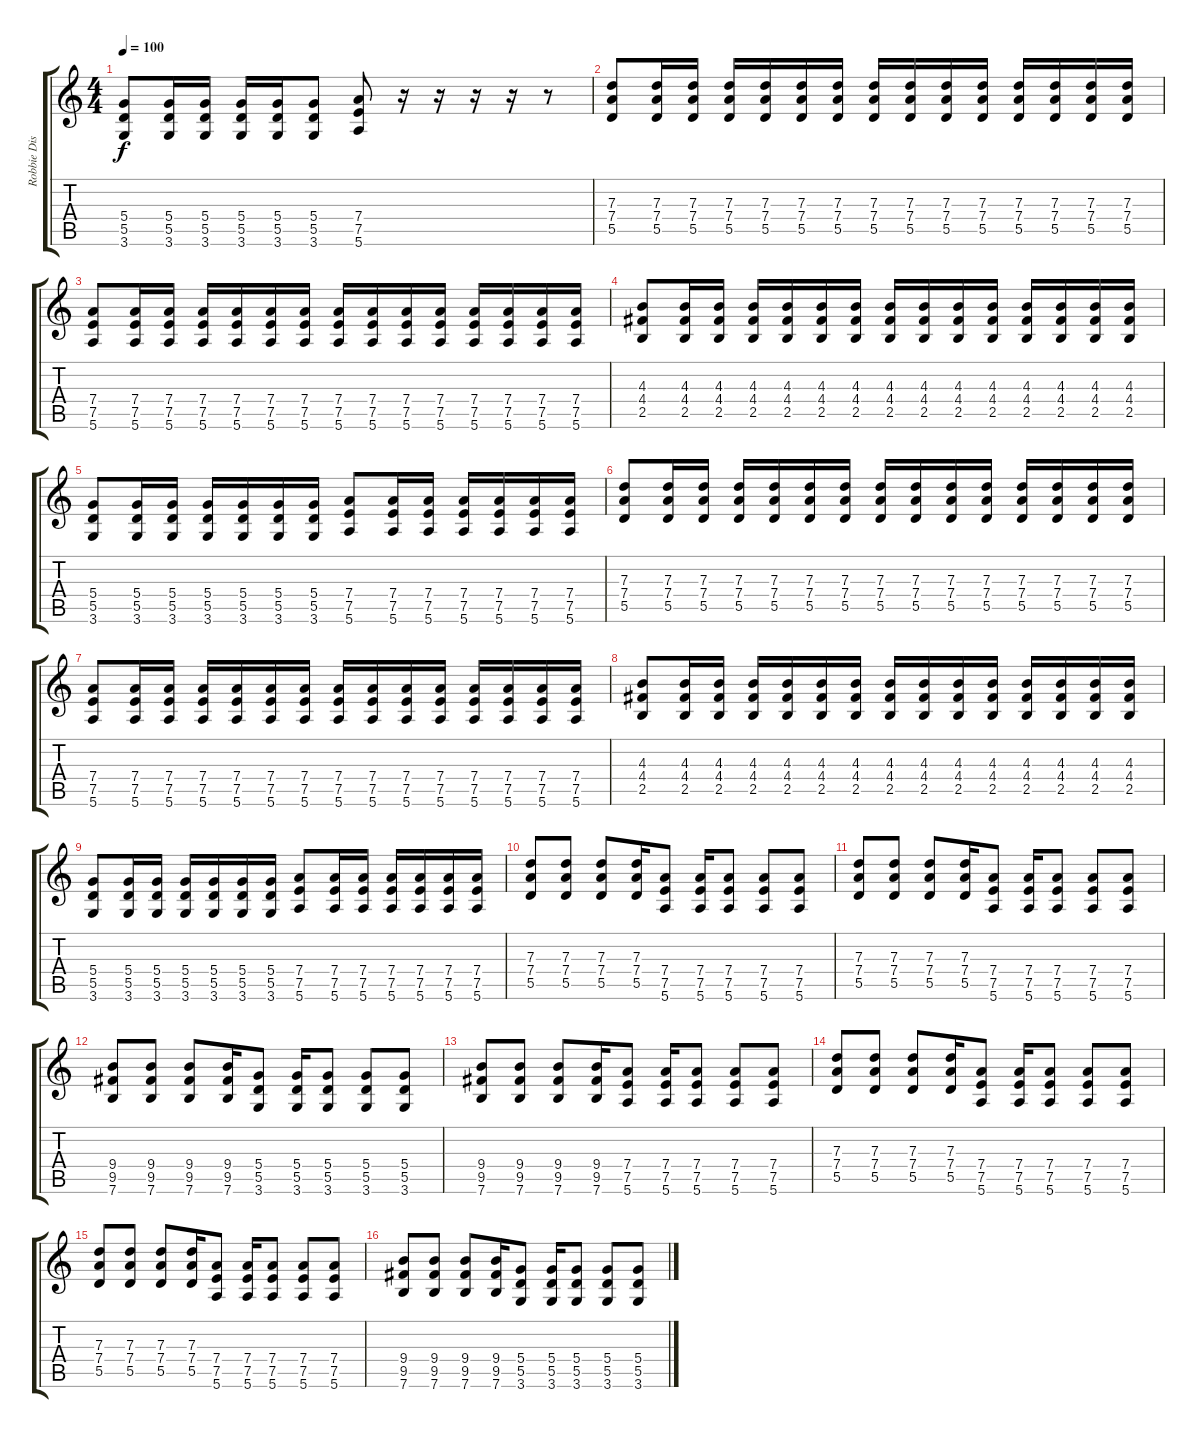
\track ("Robbie Dist." "Robbie Dis") {instrument distortionguitar}
\staff {score tabs}
\tuning (E4 B3 G3 D3 A2 E2) {hide}
\ts (4 4)
\tempo 100
\clef g2
\ks c
(5.4 5.5 3.6).8{dy f} (5.4 5.5 3.6).16 (5.4 5.5 3.6).16 (5.4 5.5 3.6).16 (5.4 5.5 3.6).16 (5.4 5.5 3.6).8 (7.4 7.5 5.6).8 r.16 r.16 r.16 r.16 r.8 |
(7.3 7.4 5.5).8 (7.3 7.4 5.5).16 (7.3 7.4 5.5).16 (7.3 7.4 5.5).16 (7.3 7.4 5.5).16 (7.3 7.4 5.5).16 (7.3 7.4 5.5).16 (7.3 7.4 5.5).16 (7.3 7.4 5.5).16 (7.3 7.4 5.5).16 (7.3 7.4 5.5).16 (7.3 7.4 5.5).16 (7.3 7.4 5.5).16 (7.3 7.4 5.5).16 (7.3 7.4 5.5).16 |
(7.4 7.5 5.6).8 (7.4 7.5 5.6).16 (7.4 7.5 5.6).16 (7.4 7.5 5.6).16 (7.4 7.5 5.6).16 (7.4 7.5 5.6).16 (7.4 7.5 5.6).16 (7.4 7.5 5.6).16 (7.4 7.5 5.6).16 (7.4 7.5 5.6).16 (7.4 7.5 5.6).16 (7.4 7.5 5.6).16 (7.4 7.5 5.6).16 (7.4 7.5 5.6).16 (7.4 7.5 5.6).16 |
(4.3 4.4 2.5).8 (4.3 4.4 2.5).16 (4.3 4.4 2.5).16 (4.3 4.4 2.5).16 (4.3 4.4 2.5).16 (4.3 4.4 2.5).16 (4.3 4.4 2.5).16 (4.3 4.4 2.5).16 (4.3 4.4 2.5).16 (4.3 4.4 2.5).16 (4.3 4.4 2.5).16 (4.3 4.4 2.5).16 (4.3 4.4 2.5).16 (4.3 4.4 2.5).16 (4.3 4.4 2.5).16 |
(5.4 5.5 3.6).8 (5.4 5.5 3.6).16 (5.4 5.5 3.6).16 (5.4 5.5 3.6).16 (5.4 5.5 3.6).16 (5.4 5.5 3.6).16 (5.4 5.5 3.6).16 (7.4 7.5 5.6).8 (7.4 7.5 5.6).16 (7.4 7.5 5.6).16 (7.4 7.5 5.6).16 (7.4 7.5 5.6).16 (7.4 7.5 5.6).16 (7.4 7.5 5.6).16 |
(7.3 7.4 5.5).8 (7.3 7.4 5.5).16 (7.3 7.4 5.5).16 (7.3 7.4 5.5).16 (7.3 7.4 5.5).16 (7.3 7.4 5.5).16 (7.3 7.4 5.5).16 (7.3 7.4 5.5).16 (7.3 7.4 5.5).16 (7.3 7.4 5.5).16 (7.3 7.4 5.5).16 (7.3 7.4 5.5).16 (7.3 7.4 5.5).16 (7.3 7.4 5.5).16 (7.3 7.4 5.5).16 |
(7.4 7.5 5.6).8 (7.4 7.5 5.6).16 (7.4 7.5 5.6).16 (7.4 7.5 5.6).16 (7.4 7.5 5.6).16 (7.4 7.5 5.6).16 (7.4 7.5 5.6).16 (7.4 7.5 5.6).16 (7.4 7.5 5.6).16 (7.4 7.5 5.6).16 (7.4 7.5 5.6).16 (7.4 7.5 5.6).16 (7.4 7.5 5.6).16 (7.4 7.5 5.6).16 (7.4 7.5 5.6).16 |
(4.3 4.4 2.5).8 (4.3 4.4 2.5).16 (4.3 4.4 2.5).16 (4.3 4.4 2.5).16 (4.3 4.4 2.5).16 (4.3 4.4 2.5).16 (4.3 4.4 2.5).16 (4.3 4.4 2.5).16 (4.3 4.4 2.5).16 (4.3 4.4 2.5).16 (4.3 4.4 2.5).16 (4.3 4.4 2.5).16 (4.3 4.4 2.5).16 (4.3 4.4 2.5).16 (4.3 4.4 2.5).16 |
(5.4 5.5 3.6).8 (5.4 5.5 3.6).16 (5.4 5.5 3.6).16 (5.4 5.5 3.6).16 (5.4 5.5 3.6).16 (5.4 5.5 3.6).16 (5.4 5.5 3.6).16 (7.4 7.5 5.6).8 (7.4 7.5 5.6).16 (7.4 7.5 5.6).16 (7.4 7.5 5.6).16 (7.4 7.5 5.6).16 (7.4 7.5 5.6).16 (7.4 7.5 5.6).16 |
(7.3 7.4 5.5).8 (7.3 7.4 5.5).8 (7.3 7.4 5.5).8 (7.3 7.4 5.5).16 (7.4 7.5 5.6).8 (7.4 7.5 5.6).16 (7.4 7.5 5.6).8 (7.4 7.5 5.6).8 (7.4 7.5 5.6).8 |
(7.3 7.4 5.5).8 (7.3 7.4 5.5).8 (7.3 7.4 5.5).8 (7.3 7.4 5.5).16 (7.4 7.5 5.6).8 (7.4 7.5 5.6).16 (7.4 7.5 5.6).8 (7.4 7.5 5.6).8 (7.4 7.5 5.6).8 |
(9.4 9.5 7.6).8 (9.4 9.5 7.6).8 (9.4 9.5 7.6).8 (9.4 9.5 7.6).16 (5.4 5.5 3.6).8 (5.4 5.5 3.6).16 (5.4 5.5 3.6).8 (5.4 5.5 3.6).8 (5.4 5.5 3.6).8 |
(9.4 9.5 7.6).8 (9.4 9.5 7.6).8 (9.4 9.5 7.6).8 (9.4 9.5 7.6).16 (7.4 7.5 5.6).8 (7.4 7.5 5.6).16 (7.4 7.5 5.6).8 (7.4 7.5 5.6).8 (7.4 7.5 5.6).8 |
(7.3 7.4 5.5).8 (7.3 7.4 5.5).8 (7.3 7.4 5.5).8 (7.3 7.4 5.5).16 (7.4 7.5 5.6).8 (7.4 7.5 5.6).16 (7.4 7.5 5.6).8 (7.4 7.5 5.6).8 (7.4 7.5 5.6).8 |
(7.3 7.4 5.5).8 (7.3 7.4 5.5).8 (7.3 7.4 5.5).8 (7.3 7.4 5.5).16 (7.4 7.5 5.6).8 (7.4 7.5 5.6).16 (7.4 7.5 5.6).8 (7.4 7.5 5.6).8 (7.4 7.5 5.6).8 |
(9.4 9.5 7.6).8 (9.4 9.5 7.6).8 (9.4 9.5 7.6).8 (9.4 9.5 7.6).16 (5.4 5.5 3.6).8 (5.4 5.5 3.6).16 (5.4 5.5 3.6).8 (5.4 5.5 3.6).8 (5.4 5.5 3.6).8
